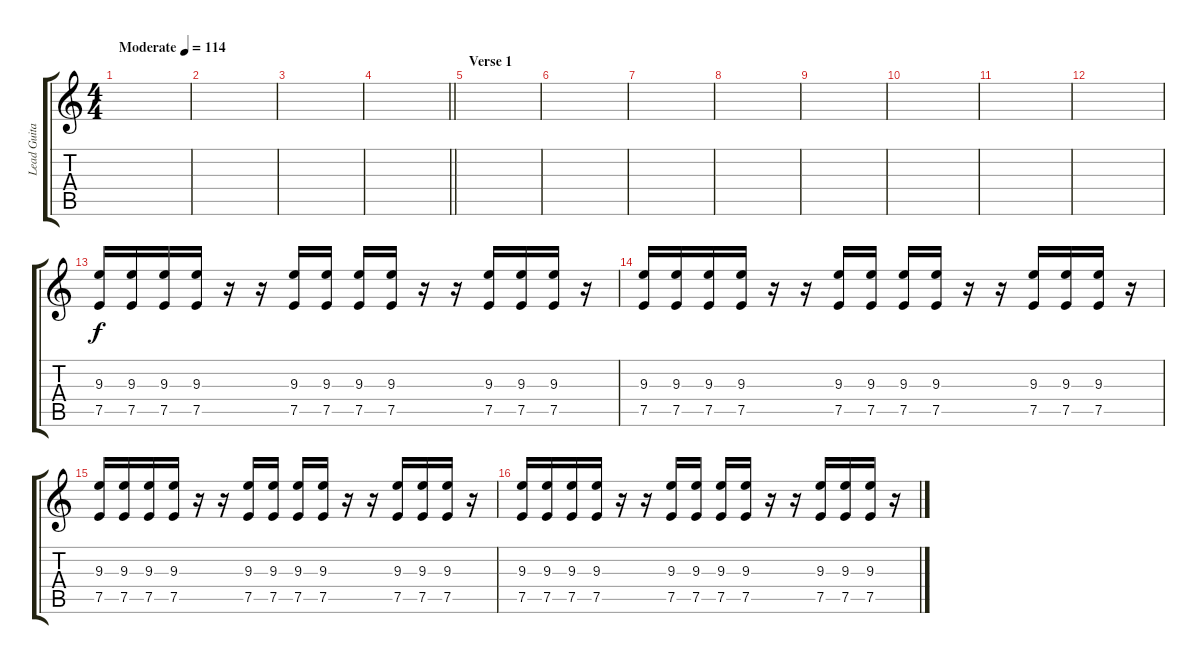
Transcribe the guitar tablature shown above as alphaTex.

\track ("Lead Guitar" "Lead Guita") {instrument overdrivenguitar}
\staff {score tabs}
\tuning (E4 B3 G3 D3 A2 E2) {hide}
\ts (4 4)
\tempo (114 "Moderate")
\clef g2
\ks c
|
|
|
\barLineRight lightlight
|
\section ("" "Verse 1")
|
|
|
|
|
|
|
|
(9.3 7.5).16 (9.3 7.5).16 (9.3 7.5).16 (9.3 7.5).16 r.16 r.16 (9.3 7.5).16 (9.3 7.5).16 (9.3 7.5).16 (9.3 7.5).16 r.16 r.16 (9.3 7.5).16 (9.3 7.5).16 (9.3 7.5).16 r.16 |
(9.3 7.5).16 (9.3 7.5).16 (9.3 7.5).16 (9.3 7.5).16 r.16 r.16 (9.3 7.5).16 (9.3 7.5).16 (9.3 7.5).16 (9.3 7.5).16 r.16 r.16 (9.3 7.5).16 (9.3 7.5).16 (9.3 7.5).16 r.16 |
(9.3 7.5).16 (9.3 7.5).16 (9.3 7.5).16 (9.3 7.5).16 r.16 r.16 (9.3 7.5).16 (9.3 7.5).16 (9.3 7.5).16 (9.3 7.5).16 r.16 r.16 (9.3 7.5).16 (9.3 7.5).16 (9.3 7.5).16 r.16 |
(9.3 7.5).16 (9.3 7.5).16 (9.3 7.5).16 (9.3 7.5).16 r.16 r.16 (9.3 7.5).16 (9.3 7.5).16 (9.3 7.5).16 (9.3 7.5).16 r.16 r.16 (9.3 7.5).16 (9.3 7.5).16 (9.3 7.5).16 r.16
